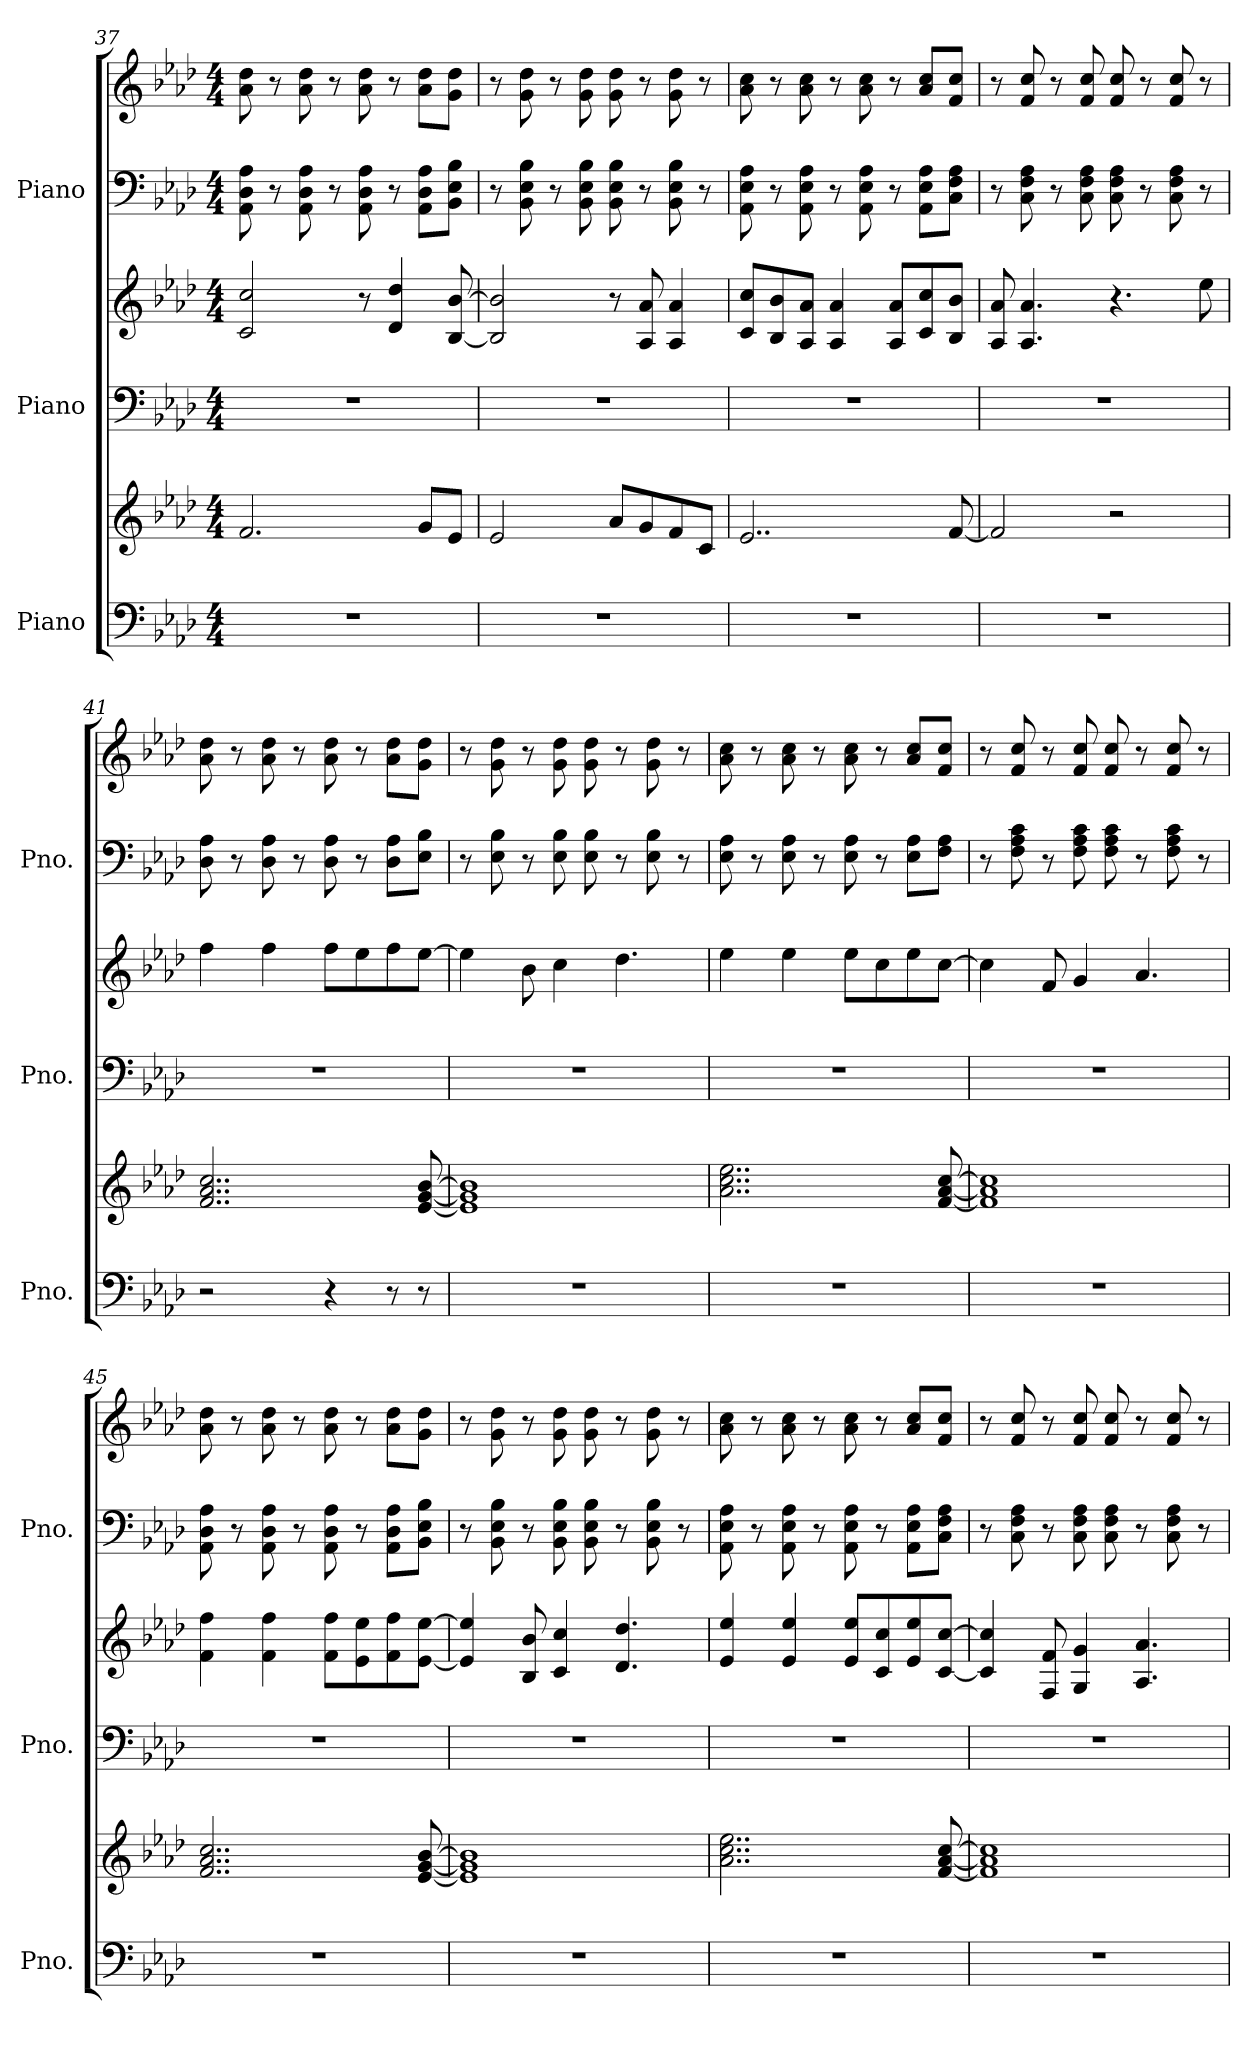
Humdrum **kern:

**kern	**kern	**kern	**kern	**kern	**kern
*part3	*part3	*part2	*part2	*part1	*part1
*staff6	*staff5	*staff4	*staff3	*staff2	*staff1
*I"Piano	*	*I"Piano	*	*I"Piano	*
*I'Pno.	*	*I'Pno.	*	*I'Pno.	*
*clefF4	*clefG2	*clefF4	*clefG2	*clefF4	*clefG2
*k[b-e-a-d-]	*k[b-e-a-d-]	*k[b-e-a-d-]	*k[b-e-a-d-]	*k[b-e-a-d-]	*k[b-e-a-d-]
*M4/4	*M4/4	*M4/4	*M4/4	*M4/4	*M4/4
=37	=37	=37	=37	=37	=37
1r	2.f/	1r	2c/ 2cc/	8AA-\ 8D-\ 8A-\	8a-\ 8dd-\
.	.	.	.	8r	8r
.	.	.	.	8AA-\ 8D-\ 8A-\	8a-\ 8dd-\
.	.	.	.	8r	8r
.	.	.	8r	8AA-\ 8D-\ 8A-\	8a-\ 8dd-\
.	.	.	4d-/ 4dd-/	8r	8r
.	8g/L	.	.	8AA-\ 8D-\ 8A-\L	8a-\ 8dd-\L
.	8e-/J	.	[8B-/ [8b-/	8BB-\ 8E-\ 8B-\J	8g\ 8dd-\J
=38	=38	=38	=38	=38	=38
1r	2e-/	1r	2B-/] 2b-/]	8r	8r
.	.	.	.	8BB-\ 8E-\ 8B-\	8g\ 8dd-\
.	.	.	.	8r	8r
.	.	.	.	8BB-\ 8E-\ 8B-\	8g\ 8dd-\
.	8a-/L	.	8r	8BB-\ 8E-\ 8B-\	8g\ 8dd-\
.	8g/	.	8A-/ 8a-/	8r	8r
.	8f/	.	4A-/ 4a-/	8BB-\ 8E-\ 8B-\	8g\ 8dd-\
.	8c/J	.	.	8r	8r
!!LO:LB:g=z
=39	=39	=39	=39	=39	=39
1r	2..e-/	1r	8c/ 8cc/L	8AA-\ 8E-\ 8A-\	8a-\ 8cc\
.	.	.	8B-/ 8b-/	8r	8r
.	.	.	8A-/ 8a-/J	8AA-\ 8E-\ 8A-\	8a-\ 8cc\
.	.	.	4A-/ 4a-/	8r	8r
.	.	.	.	8AA-\ 8E-\ 8A-\	8a-\ 8cc\
.	.	.	8A-/ 8a-/L	8r	8r
.	.	.	8c/ 8cc/	8AA-\ 8E-\ 8A-\L	8a-/ 8cc/L
.	[8f/	.	8B-/ 8b-/J	8C\ 8F\ 8A-\J	8f/ 8cc/J
=40	=40	=40	=40	=40	=40
1r	2f/]	1r	8A-/ 8a-/	8r	8r
.	.	.	4.A-/ 4.a-/	8C\ 8F\ 8A-\	8f/ 8cc/
.	.	.	.	8r	8r
.	.	.	.	8C\ 8F\ 8A-\	8f/ 8cc/
.	2r	.	4.r	8C\ 8F\ 8A-\	8f/ 8cc/
.	.	.	.	8r	8r
.	.	.	.	8C\ 8F\ 8A-\	8f/ 8cc/
.	.	.	8ee-\	8r	8r
=41	=41	=41	=41	=41	=41
2r	2..f/ 2..a-/ 2..cc/	1r	4ff\	8D-\ 8A-\	8a-\ 8dd-\
.	.	.	.	8r	8r
.	.	.	4ff\	8D-\ 8A-\	8a-\ 8dd-\
.	.	.	.	8r	8r
4r	.	.	8ff\L	8D-\ 8A-\	8a-\ 8dd-\
.	.	.	8ee-\	8r	8r
8r	.	.	8ff\	8D-\ 8A-\L	8a-\ 8dd-\L
8r	[8e-/ [8g/ [8b-/	.	[8ee-\J	8E-\ 8B-\J	8g\ 8dd-\J
=42	=42	=42	=42	=42	=42
1r	1e-] 1g] 1b-]	1r	4ee-\]	8r	8r
.	.	.	.	8E-\ 8B-\	8g\ 8dd-\
.	.	.	8b-\	8r	8r
.	.	.	4cc\	8E-\ 8B-\	8g\ 8dd-\
.	.	.	.	8E-\ 8B-\	8g\ 8dd-\
.	.	.	4.dd-\	8r	8r
.	.	.	.	8E-\ 8B-\	8g\ 8dd-\
.	.	.	.	8r	8r
!!LO:PB:g=z
=43	=43	=43	=43	=43	=43
1r	2..a-\ 2..cc\ 2..ee-\	1r	4ee-\	8E-\ 8A-\	8a-\ 8cc\
.	.	.	.	8r	8r
.	.	.	4ee-\	8E-\ 8A-\	8a-\ 8cc\
.	.	.	.	8r	8r
.	.	.	8ee-\L	8E-\ 8A-\	8a-\ 8cc\
.	.	.	8cc\	8r	8r
.	.	.	8ee-\	8E-\ 8A-\L	8a-/ 8cc/L
.	[8f/ [8a-/ [8cc/	.	[8cc\J	8F\ 8A-\J	8f/ 8cc/J
=44	=44	=44	=44	=44	=44
1r	1f] 1a-] 1cc]	1r	4cc\]	8r	8r
.	.	.	.	8F\ 8A-\ 8c\	8f/ 8cc/
.	.	.	8f/	8r	8r
.	.	.	4g/	8F\ 8A-\ 8c\	8f/ 8cc/
.	.	.	.	8F\ 8A-\ 8c\	8f/ 8cc/
.	.	.	4.a-/	8r	8r
.	.	.	.	8F\ 8A-\ 8c\	8f/ 8cc/
.	.	.	.	8r	8r
=45	=45	=45	=45	=45	=45
1r	2..f/ 2..a-/ 2..cc/	1r	4f\ 4ff\	8AA-\ 8D-\ 8A-\	8a-\ 8dd-\
.	.	.	.	8r	8r
.	.	.	4f\ 4ff\	8AA-\ 8D-\ 8A-\	8a-\ 8dd-\
.	.	.	.	8r	8r
.	.	.	8f\ 8ff\L	8AA-\ 8D-\ 8A-\	8a-\ 8dd-\
.	.	.	8e-\ 8ee-\	8r	8r
.	.	.	8f\ 8ff\	8AA-\ 8D-\ 8A-\L	8a-\ 8dd-\L
.	[8e-/ [8g/ [8b-/	.	[8e-\ [8ee-\J	8BB-\ 8E-\ 8B-\J	8g\ 8dd-\J
=46	=46	=46	=46	=46	=46
1r	1e-] 1g] 1b-]	1r	4e-/] 4ee-/]	8r	8r
.	.	.	.	8BB-\ 8E-\ 8B-\	8g\ 8dd-\
.	.	.	8B-/ 8b-/	8r	8r
.	.	.	4c/ 4cc/	8BB-\ 8E-\ 8B-\	8g\ 8dd-\
.	.	.	.	8BB-\ 8E-\ 8B-\	8g\ 8dd-\
.	.	.	4.d-/ 4.dd-/	8r	8r
.	.	.	.	8BB-\ 8E-\ 8B-\	8g\ 8dd-\
.	.	.	.	8r	8r
!!LO:LB:g=z
=47	=47	=47	=47	=47	=47
1r	2..a-\ 2..cc\ 2..ee-\	1r	4e-/ 4ee-/	8AA-\ 8E-\ 8A-\	8a-\ 8cc\
.	.	.	.	8r	8r
.	.	.	4e-/ 4ee-/	8AA-\ 8E-\ 8A-\	8a-\ 8cc\
.	.	.	.	8r	8r
.	.	.	8e-/ 8ee-/L	8AA-\ 8E-\ 8A-\	8a-\ 8cc\
.	.	.	8c/ 8cc/	8r	8r
.	.	.	8e-/ 8ee-/	8AA-\ 8E-\ 8A-\L	8a-/ 8cc/L
.	[8f/ [8a-/ [8cc/	.	[8c/ [8cc/J	8C\ 8F\ 8A-\J	8f/ 8cc/J
=48	=48	=48	=48	=48	=48
1r	1f] 1a-] 1cc]	1r	4c/] 4cc/]	8r	8r
.	.	.	.	8C\ 8F\ 8A-\	8f/ 8cc/
.	.	.	8F/ 8f/	8r	8r
.	.	.	4G/ 4g/	8C\ 8F\ 8A-\	8f/ 8cc/
.	.	.	.	8C\ 8F\ 8A-\	8f/ 8cc/
.	.	.	4.A-/ 4.a-/	8r	8r
.	.	.	.	8C\ 8F\ 8A-\	8f/ 8cc/
.	.	.	.	8r	8r
=	=	=	=	=	=
*-	*-	*-	*-	*-	*-
